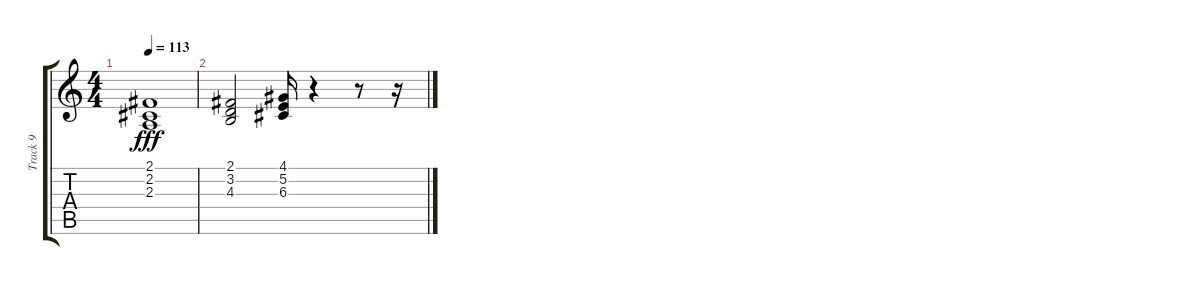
\track ("Track 9" "Track 9") {instrument choiraahs}
\staff {score tabs}
\tuning (E4 B3 G3 D3 A2 E2) {hide}
\ts (4 4)
\tempo 113
\clef g2
\ks c
(2.1 2.2 2.3).1{dy fff} |
(2.1 3.2 4.3).2 (4.1 5.2 6.3).16 r.4 r.8 r.16
